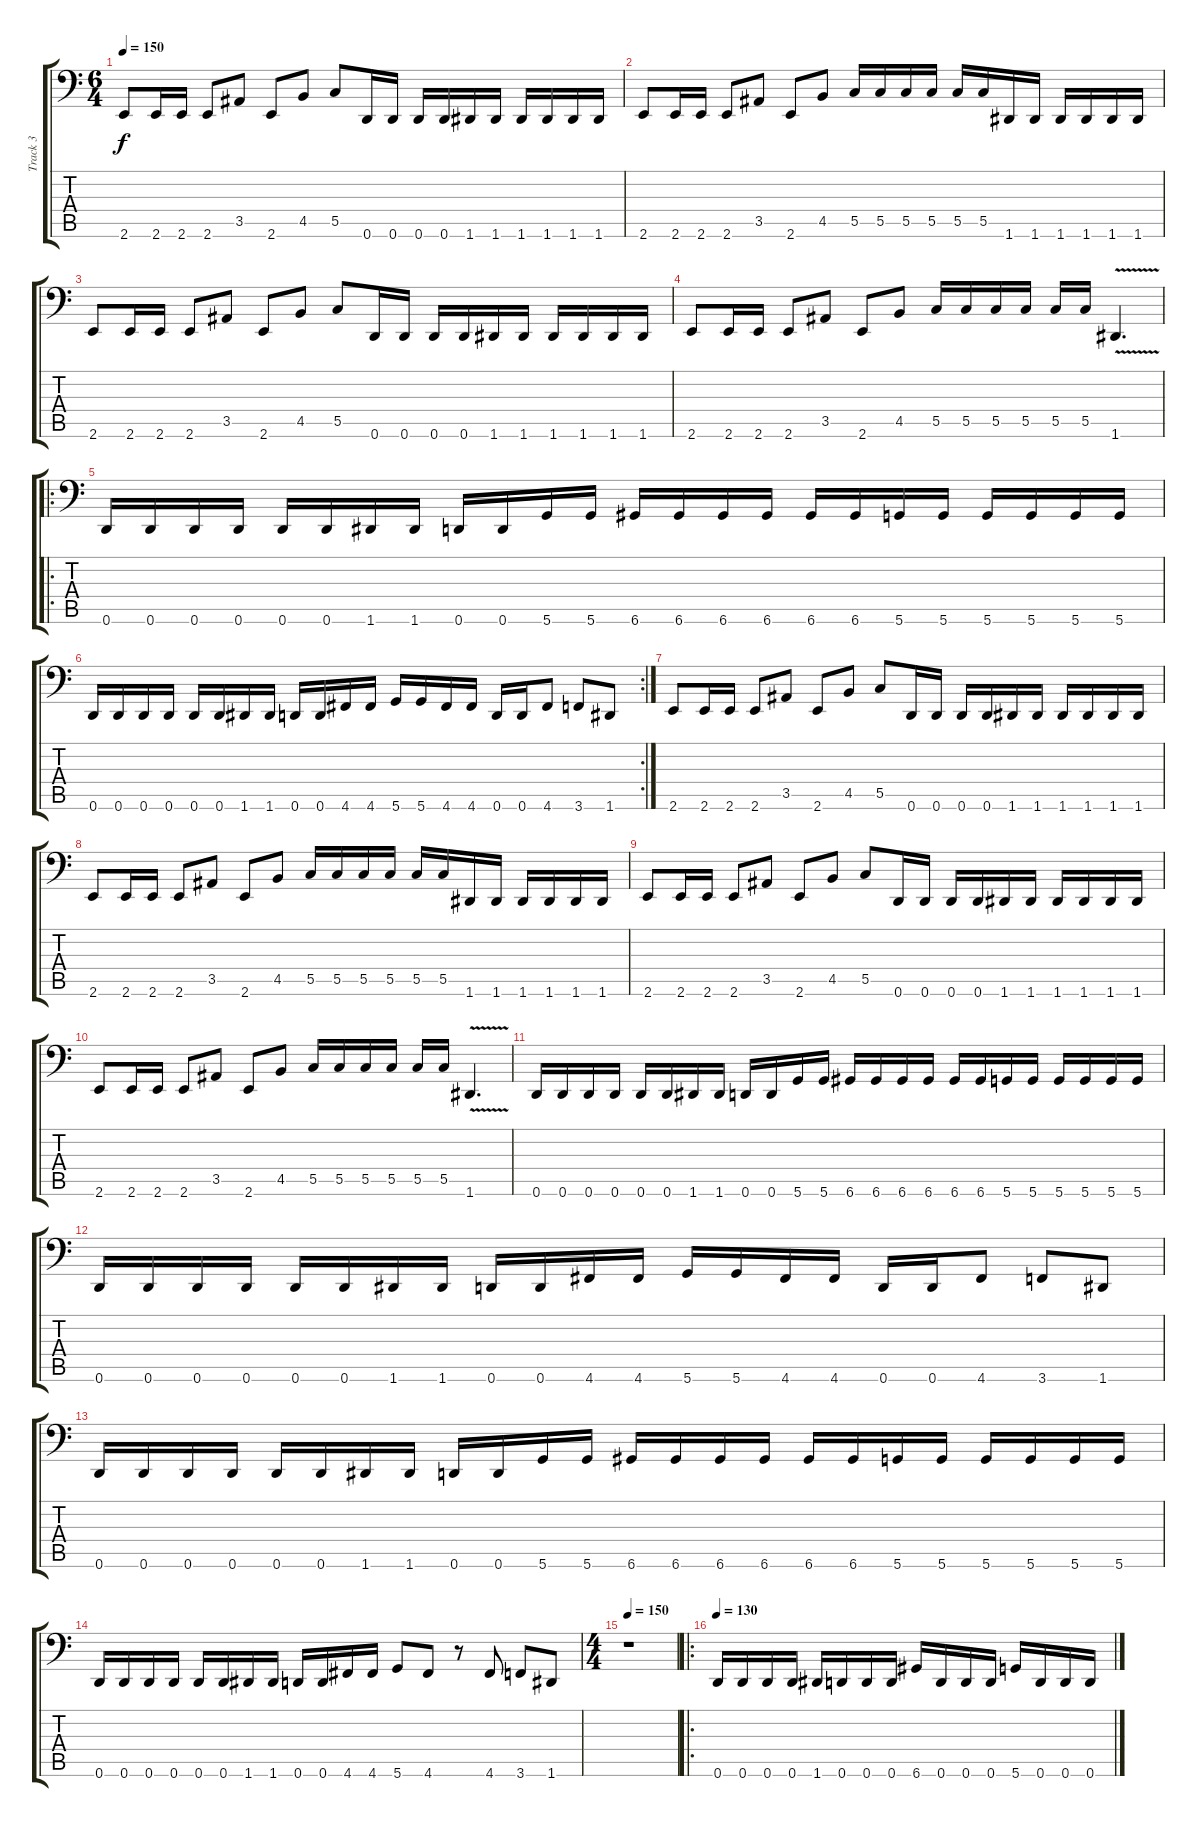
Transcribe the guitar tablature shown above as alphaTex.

\track ("Track 3" "Track 3") {instrument electricbassfinger}
\staff {score tabs}
\tuning (Eb3 Bb2 F2 C2 G1 D1) {hide}
\ts (6 4)
\tempo 150
\tempo 160
\tempo 150
\clef f4
\ks c
2.6.8{dy f instrument electricbassfinger} 2.6.16 2.6.16 2.6.8 3.5.8 2.6.8 4.5.8 5.5.8 0.6.16 0.6.16 0.6.16 0.6.16 1.6.16 1.6.16 1.6.16 1.6.16 1.6.16 1.6.16 |
2.6.8 2.6.16 2.6.16 2.6.8 3.5.8 2.6.8 4.5.8 5.5.16 5.5.16 5.5.16 5.5.16 5.5.16 5.5.16 1.6.16 1.6.16 1.6.16 1.6.16 1.6.16 1.6.16 |
2.6.8 2.6.16 2.6.16 2.6.8 3.5.8 2.6.8 4.5.8 5.5.8 0.6.16 0.6.16 0.6.16 0.6.16 1.6.16 1.6.16 1.6.16 1.6.16 1.6.16 1.6.16 |
2.6.8 2.6.16 2.6.16 2.6.8 3.5.8 2.6.8 4.5.8 5.5.16 5.5.16 5.5.16 5.5.16 5.5.16 5.5.16 1.6{v}.4{d} |
\ro
0.6.16 0.6.16 0.6.16 0.6.16 0.6.16 0.6.16 1.6.16 1.6.16 0.6.16 0.6.16 5.6.16 5.6.16 6.6.16 6.6.16 6.6.16 6.6.16 6.6.16 6.6.16 5.6.16 5.6.16 5.6.16 5.6.16 5.6.16 5.6.16 |
\rc 2
0.6.16 0.6.16 0.6.16 0.6.16 0.6.16 0.6.16 1.6.16 1.6.16 0.6.16 0.6.16 4.6.16 4.6.16 5.6.16 5.6.16 4.6.16 4.6.16 0.6.16 0.6.16 4.6.8 3.6.8 1.6.8 |
2.6.8 2.6.16 2.6.16 2.6.8 3.5.8 2.6.8 4.5.8 5.5.8 0.6.16 0.6.16 0.6.16 0.6.16 1.6.16 1.6.16 1.6.16 1.6.16 1.6.16 1.6.16 |
2.6.8 2.6.16 2.6.16 2.6.8 3.5.8 2.6.8 4.5.8 5.5.16 5.5.16 5.5.16 5.5.16 5.5.16 5.5.16 1.6.16 1.6.16 1.6.16 1.6.16 1.6.16 1.6.16 |
2.6.8 2.6.16 2.6.16 2.6.8 3.5.8 2.6.8 4.5.8 5.5.8 0.6.16 0.6.16 0.6.16 0.6.16 1.6.16 1.6.16 1.6.16 1.6.16 1.6.16 1.6.16 |
2.6.8 2.6.16 2.6.16 2.6.8 3.5.8 2.6.8 4.5.8 5.5.16 5.5.16 5.5.16 5.5.16 5.5.16 5.5.16 1.6{v}.4{d} |
0.6.16 0.6.16 0.6.16 0.6.16 0.6.16 0.6.16 1.6.16 1.6.16 0.6.16 0.6.16 5.6.16 5.6.16 6.6.16 6.6.16 6.6.16 6.6.16 6.6.16 6.6.16 5.6.16 5.6.16 5.6.16 5.6.16 5.6.16 5.6.16 |
0.6.16 0.6.16 0.6.16 0.6.16 0.6.16 0.6.16 1.6.16 1.6.16 0.6.16 0.6.16 4.6.16 4.6.16 5.6.16 5.6.16 4.6.16 4.6.16 0.6.16 0.6.16 4.6.8 3.6.8 1.6.8 |
0.6.16 0.6.16 0.6.16 0.6.16 0.6.16 0.6.16 1.6.16 1.6.16 0.6.16 0.6.16 5.6.16 5.6.16 6.6.16 6.6.16 6.6.16 6.6.16 6.6.16 6.6.16 5.6.16 5.6.16 5.6.16 5.6.16 5.6.16 5.6.16 |
0.6.16 0.6.16 0.6.16 0.6.16 0.6.16 0.6.16 1.6.16 1.6.16 0.6.16 0.6.16 4.6.16 4.6.16 5.6.8 4.6.8 r.8 4.6.8 3.6.8 1.6.8 |
\ts (4 4)
\tempo 150
r.1 |
\ro
\tempo 130
0.6.16 0.6.16 0.6.16 0.6.16 1.6.16 0.6.16 0.6.16 0.6.16 6.6.16 0.6.16 0.6.16 0.6.16 5.6.16 0.6.16 0.6.16 0.6.16
